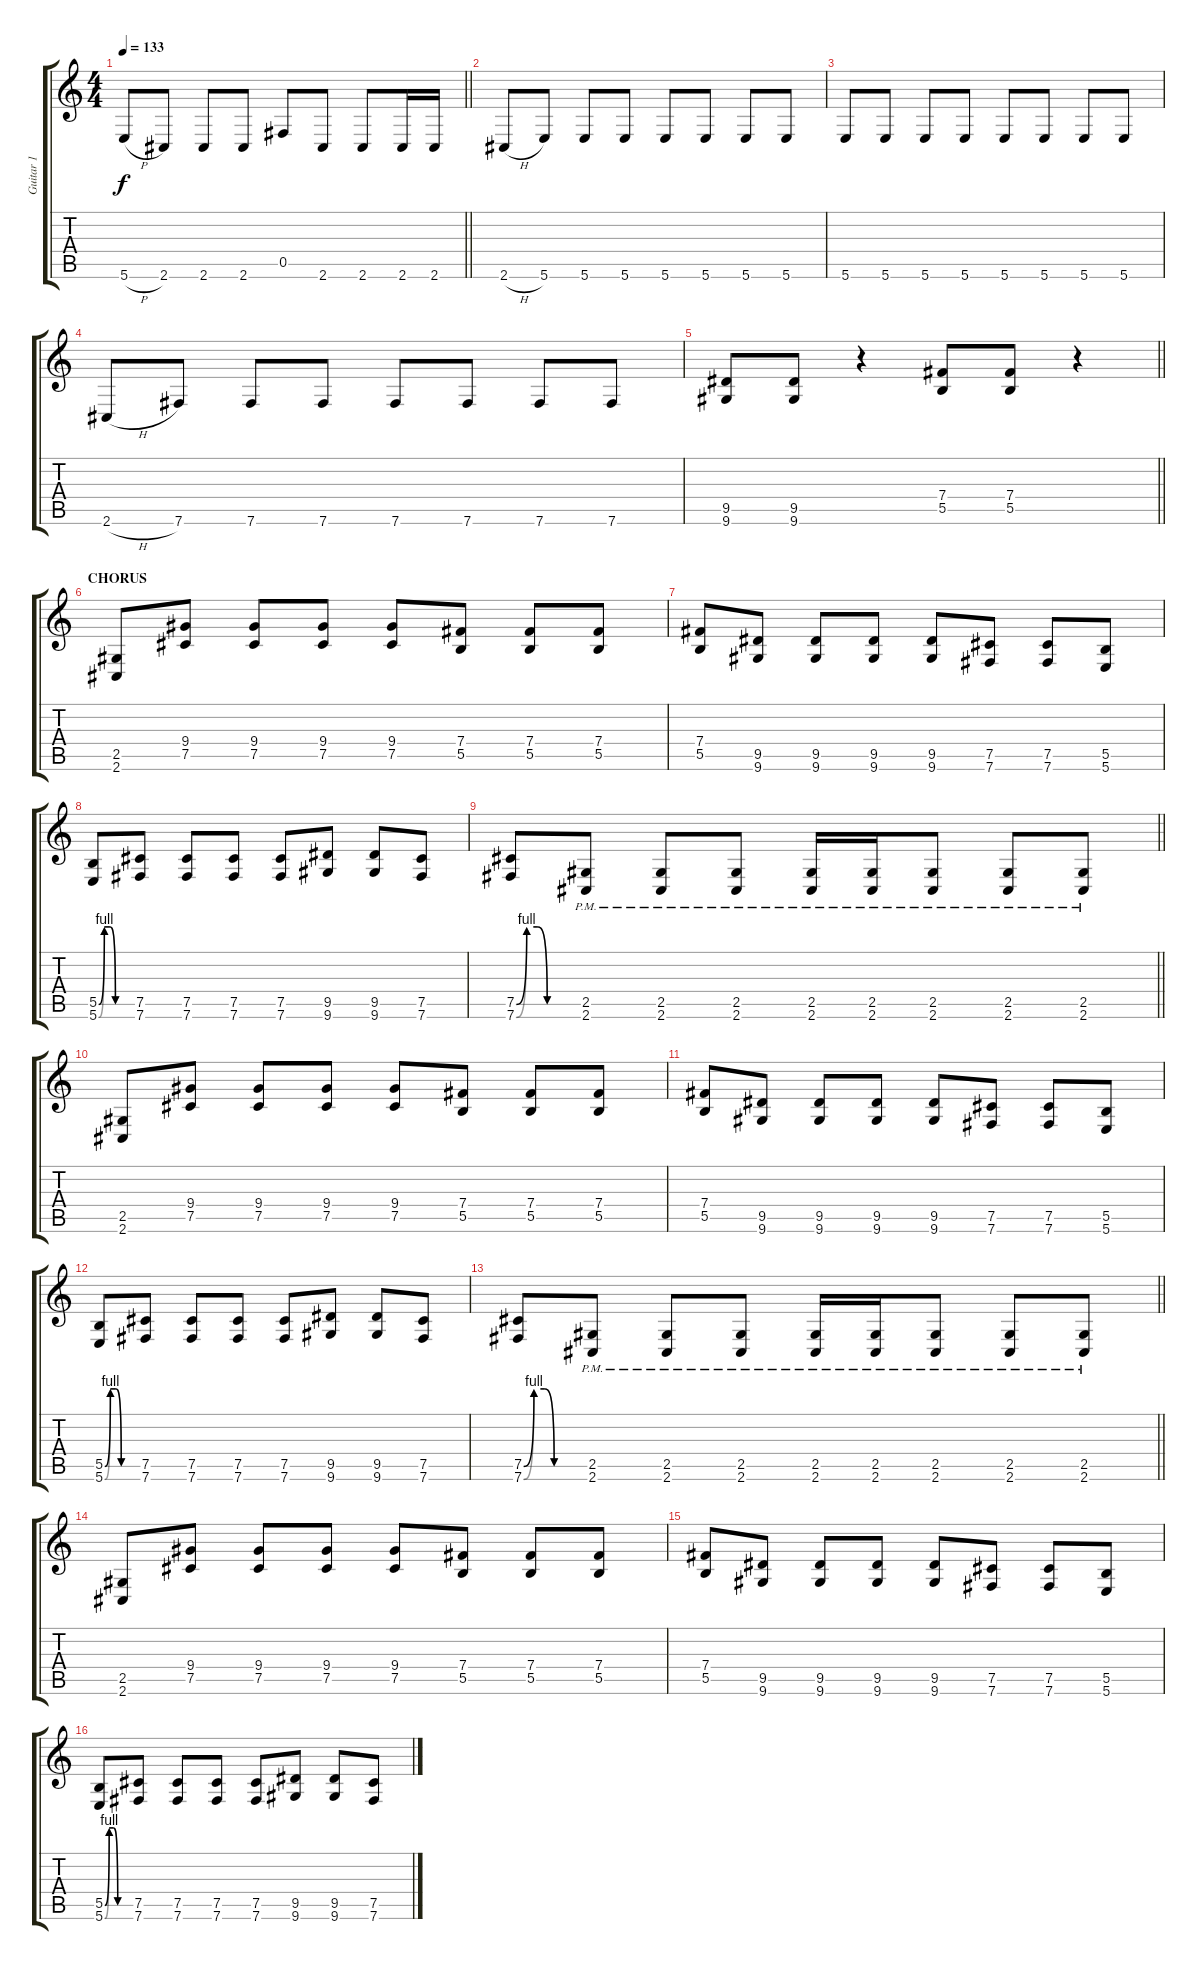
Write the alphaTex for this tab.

\track ("Guitar 1" "Guitar 1") {instrument distortionguitar}
\staff {score tabs}
\tuning (Db4 Ab3 E3 B2 Gb2 B1) {hide}
\ts (4 4)
\tempo 133
\clef g2
\barLineRight lightlight
\ks c
5.6{h}.8{dy f} 2.6.8 2.6.8 2.6.8 0.5.8 2.6.8 2.6.8 2.6.16 2.6.16 |
2.6{h}.8 5.6.8 5.6.8 5.6.8 5.6.8 5.6.8 5.6.8 5.6.8 |
5.6.8 5.6.8 5.6.8 5.6.8 5.6.8 5.6.8 5.6.8 5.6.8 |
2.6{h}.8 7.6.8 7.6.8 7.6.8 7.6.8 7.6.8 7.6.8 7.6.8 |
\barLineRight lightlight
(9.5 9.6).8 (9.5 9.6).8 r.4 (7.4 5.5).8 (7.4 5.5).8 r.4 |
\section ("" "CHORUS")
(2.5 2.6).8 (9.4 7.5).8 (9.4 7.5).8 (9.4 7.5).8 (9.4 7.5).8 (7.4 5.5).8 (7.4 5.5).8 (7.4 5.5).8 |
(7.4 5.5).8 (9.5 9.6).8 (9.5 9.6).8 (9.5 9.6).8 (9.5 9.6).8 (7.5 7.6).8 (7.5 7.6).8 (5.5 5.6).8 |
(5.5{be (custom 0 0 10 4 20 4 30 0 60 0)} 5.6{be (custom 0 0 10 4 20 4 30 0 60 0)}).8 (7.5 7.6).8 (7.5 7.6).8 (7.5 7.6).8 (7.5 7.6).8 (9.5 9.6).8 (9.5 9.6).8 (7.5 7.6).8 |
\barLineRight lightlight
(7.5{be (custom 0 0 10 4 20 4 30 0 60 0)} 7.6{be (custom 0 0 10 4 20 4 30 0 60 0)}).8 (2.5{pm} 2.6{pm}).8 (2.5{pm} 2.6{pm}).8 (2.5{pm} 2.6{pm}).8 (2.5{pm} 2.6{pm}).16 (2.5{pm} 2.6{pm}).16 (2.5{pm} 2.6{pm}).8 (2.5{pm} 2.6{pm}).8 (2.5{pm} 2.6{pm}).8 |
(2.5 2.6).8 (9.4 7.5).8 (9.4 7.5).8 (9.4 7.5).8 (9.4 7.5).8 (7.4 5.5).8 (7.4 5.5).8 (7.4 5.5).8 |
(7.4 5.5).8 (9.5 9.6).8 (9.5 9.6).8 (9.5 9.6).8 (9.5 9.6).8 (7.5 7.6).8 (7.5 7.6).8 (5.5 5.6).8 |
(5.5{be (custom 0 0 10 4 20 4 30 0 60 0)} 5.6{be (custom 0 0 10 4 20 4 30 0 60 0)}).8 (7.5 7.6).8 (7.5 7.6).8 (7.5 7.6).8 (7.5 7.6).8 (9.5 9.6).8 (9.5 9.6).8 (7.5 7.6).8 |
\barLineRight lightlight
(7.5{be (custom 0 0 10 4 20 4 30 0 60 0)} 7.6{be (custom 0 0 10 4 20 4 30 0 60 0)}).8 (2.5{pm} 2.6{pm}).8 (2.5{pm} 2.6{pm}).8 (2.5{pm} 2.6{pm}).8 (2.5{pm} 2.6{pm}).16 (2.5{pm} 2.6{pm}).16 (2.5{pm} 2.6{pm}).8 (2.5{pm} 2.6{pm}).8 (2.5{pm} 2.6{pm}).8 |
(2.5 2.6).8 (9.4 7.5).8 (9.4 7.5).8 (9.4 7.5).8 (9.4 7.5).8 (7.4 5.5).8 (7.4 5.5).8 (7.4 5.5).8 |
(7.4 5.5).8 (9.5 9.6).8 (9.5 9.6).8 (9.5 9.6).8 (9.5 9.6).8 (7.5 7.6).8 (7.5 7.6).8 (5.5 5.6).8 |
(5.5{be (custom 0 0 10 4 20 4 30 0 60 0)} 5.6{be (custom 0 0 10 4 20 4 30 0 60 0)}).8 (7.5 7.6).8 (7.5 7.6).8 (7.5 7.6).8 (7.5 7.6).8 (9.5 9.6).8 (9.5 9.6).8 (7.5 7.6).8
